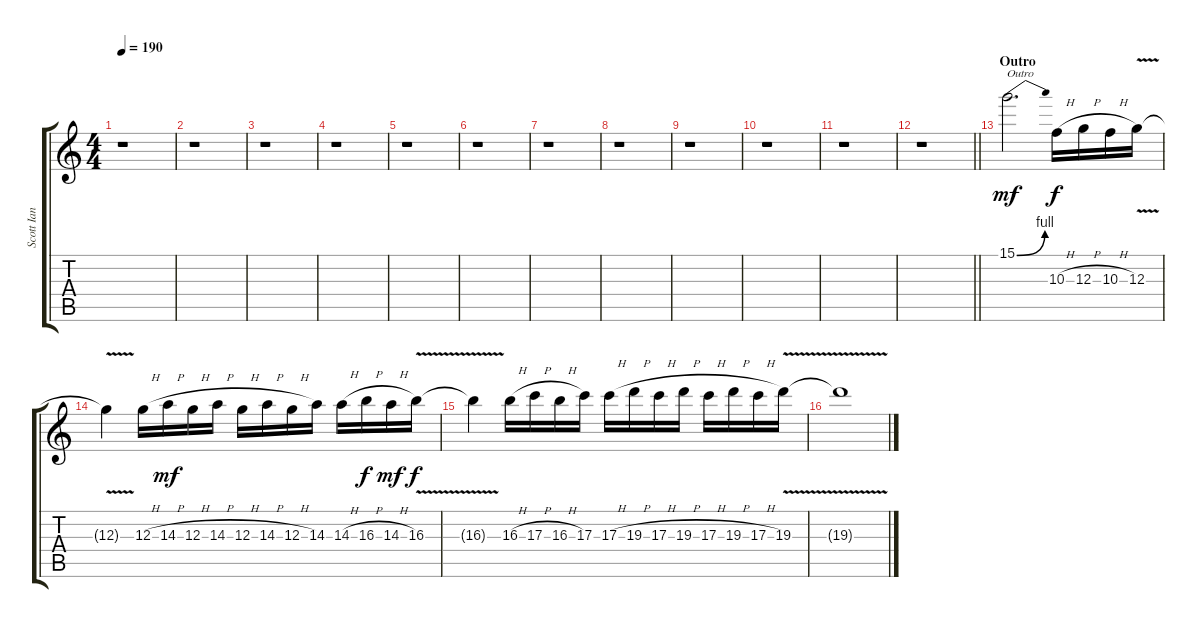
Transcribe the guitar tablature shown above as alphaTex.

\track ("Scott Ian" "Scott Ian") {instrument overdrivenguitar}
\staff {score tabs}
\tuning (E4 B3 G3 D3 A2 E2) {hide}
\ts (4 4)
\tempo 190
\clef g2
\ks c
r.1{dy f} |
r.1 |
r.1 |
r.1 |
r.1 |
r.1 |
r.1 |
r.1 |
r.1 |
r.1 |
r.1 |
\barLineRight lightlight
r.1 |
\section ("" "Outro")
15.1{be (bend 0 0 60 4)}.2{d txt "Outro" dy mf} 10.3{h}.16{dy f} 12.3{h}.16 10.3{h}.16 12.3{v}.16 |
12.3{t}.4 12.3{h}.16 14.3{h}.16{dy mf} 12.3{h}.16 14.3{h}.16 12.3{h}.16 14.3{h}.16 12.3{h}.16 14.3.16 14.3{h}.16 16.3{h}.16{dy f} 14.3{h}.16{dy mf} 16.3{v}.16{dy f} |
16.3{t}.4 16.3{h}.16 17.3{h}.16 16.3{h}.16 17.3.16 17.3{h}.16 19.3{h}.16 17.3{h}.16 19.3{h}.16 17.3{h}.16 19.3{h}.16 17.3{h}.16 19.3{v}.16 |
19.3{t}.1
